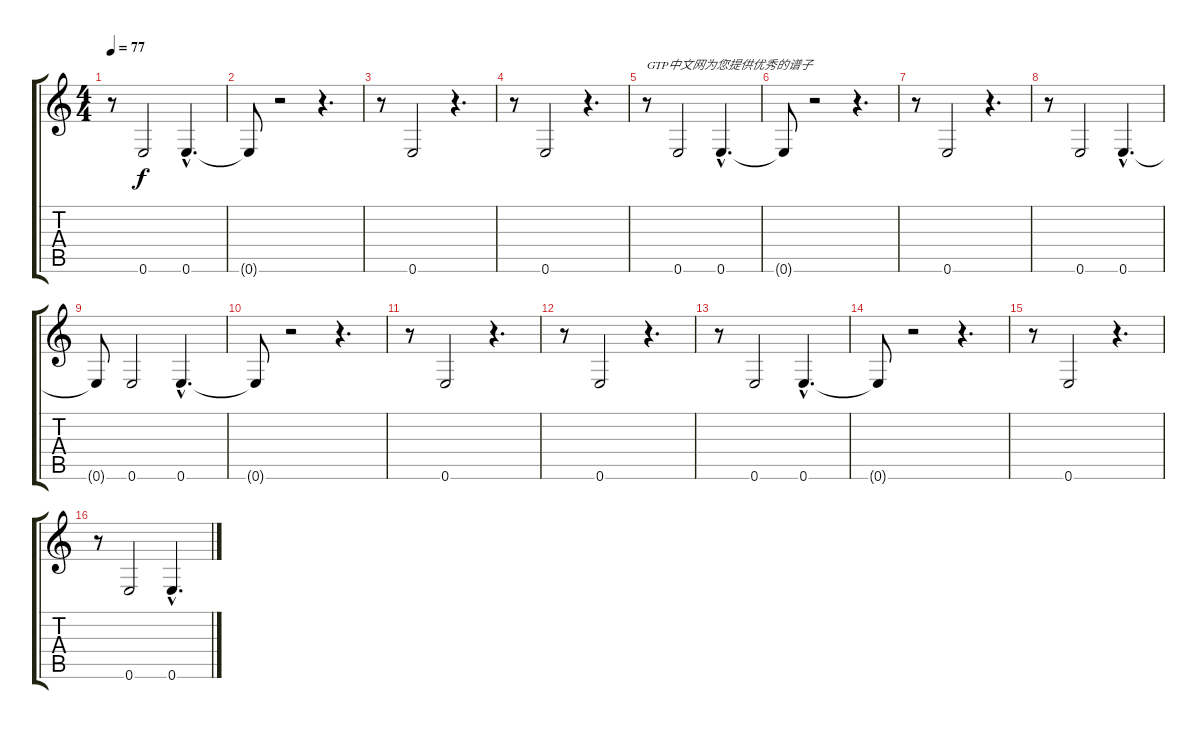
\track "" {instrument electricbassfinger}
\staff {score tabs}
\tuning (E4 B3 G3 D3 A2 E2) {hide}
\ts (4 4)
\tempo 77
\clef g2
\ks c
r.8{dy f instrument electricbassfinger} 0.6.2 0.6{hac}.4{d} |
0.6{t}.8 r.2 r.4{d} |
r.8 0.6.2 r.4{d} |
r.8 0.6.2 r.4{d} |
r.8{txt "GTP中文网为您提供优秀的谱子"} 0.6.2 0.6{hac}.4{d} |
0.6{t}.8 r.2 r.4{d} |
r.8 0.6.2 r.4{d} |
r.8 0.6.2 0.6{hac}.4{d} |
0.6{t}.8 0.6.2 0.6{hac}.4{d} |
0.6{t}.8 r.2 r.4{d} |
r.8 0.6.2 r.4{d} |
r.8 0.6.2 r.4{d} |
r.8 0.6.2 0.6{hac}.4{d} |
0.6{t}.8 r.2 r.4{d} |
r.8 0.6.2 r.4{d} |
r.8 0.6.2 0.6{hac}.4{d}
